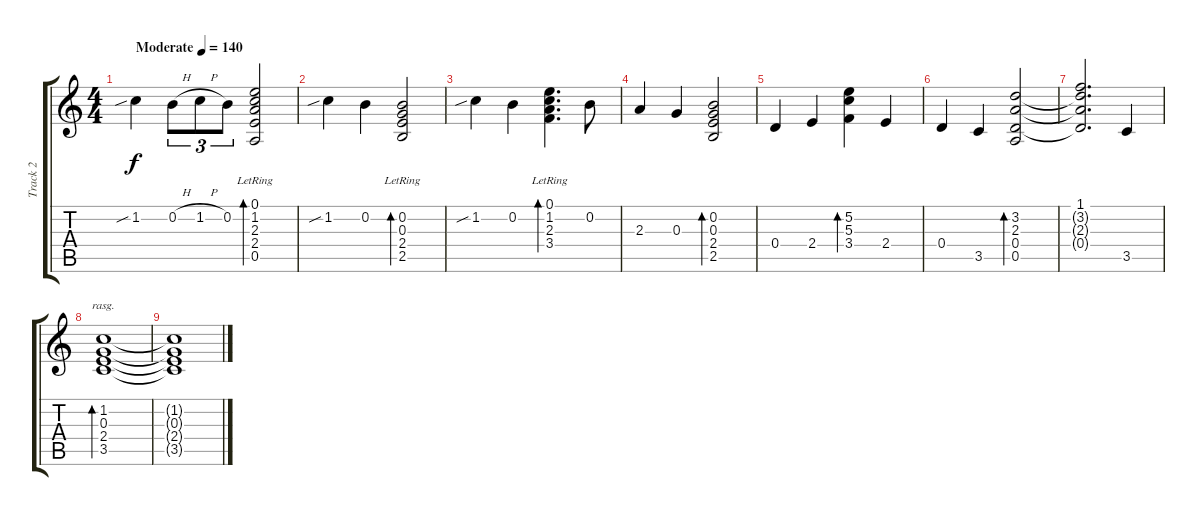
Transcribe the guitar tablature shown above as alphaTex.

\track ("Track 2" "Track 2") {instrument acousticguitarsteel}
\staff {score tabs}
\tuning (E4 B3 G3 D3 A2 E2) {hide}
\ts (4 4)
\tempo (140 "Moderate")
\clef g2
\ks c
1.2{sib}.4{dy f instrument acousticguitarsteel} 0.2{h}.8{tu (3 2)} 1.2{h}.8{tu (3 2)} 0.2.8{tu (3 2)} (0.1 1.2{lr} 2.3 2.4 0.5).2{bd 60} |
1.2{sib}.4 0.2.4 (0.2 0.3{lr} 2.4 2.5).2{bd 60} |
1.2{sib}.4 0.2.4 (0.1{lr} 1.2 2.3 3.4).4{d bd 120} 0.2.8 |
2.3.4 0.3.4 (0.2 0.3 2.4 2.5).2{bd 240} |
0.4.4 2.4.4 (5.2 5.3 3.4).4{bd 240} 2.4.4 |
0.4.4 3.5.4 (3.2 2.3 0.4 0.5).2{bd 480} |
(1.1 3.2{t} 2.3{t} 0.4{t}).2{d} 3.5.4 |
(1.2 0.3 2.4 3.5).1{bd 480 rasg ii} |
(1.2{t} 0.3{t} 2.4{t} 3.5{t}).1
